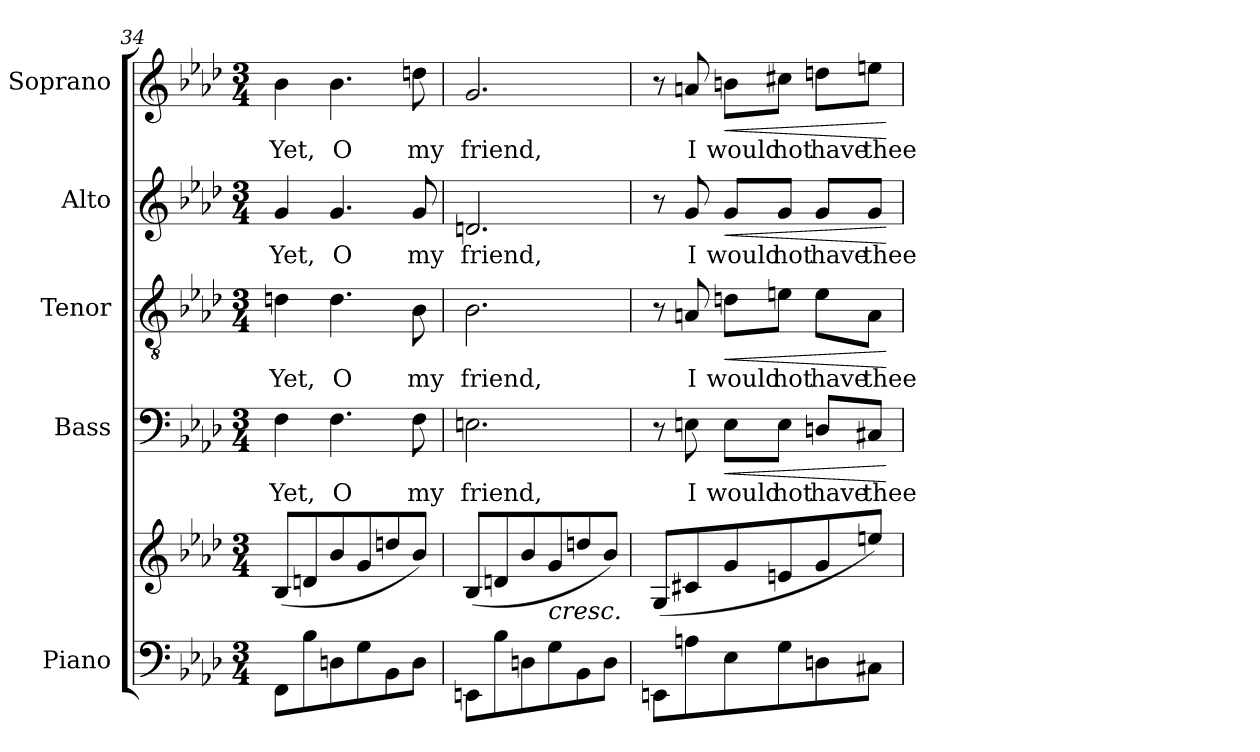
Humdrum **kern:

**kern	**kern	**kern	**text	**dynam	**kern	**text	**dynam	**kern	**text	**dynam	**kern	**text	**dynam
*part5	*part5	*part4	*part4	*part4	*part3	*part3	*part3	*part2	*part2	*part2	*part1	*part1	*part1
*staff6	*staff5	*staff4	*staff4	*staff4	*staff3	*staff3	*staff3	*staff2	*staff2	*staff2	*staff1	*staff1	*staff1
*I"Piano	*	*I"Bass	*	*	*I"Tenor	*	*	*I"Alto	*	*	*I"Soprano	*	*
*I'Pno.	*	*I'B.	*	*	*I'T.	*	*	*I'A.	*	*	*I'S.	*	*
*clefF4	*clefG2	*clefF4	*	*	*clefGv2	*	*	*clefG2	*	*	*clefG2	*	*
*k[b-e-a-d-]	*k[b-e-a-d-]	*k[b-e-a-d-]	*	*	*k[b-e-a-d-]	*	*	*k[b-e-a-d-]	*	*	*k[b-e-a-d-]	*	*
*M3/4	*M3/4	*M3/4	*	*	*M3/4	*	*	*M3/4	*	*	*M3/4	*	*
=34	=34	=34	=34	=34	=34	=34	=34	=34	=34	=34	=34	=34	=34
8FF\L	(8B-/L	4F\	Yet,	.	4dn\	Yet,	.	4g/	Yet,	.	4b-\	Yet,	.
8B-\	8dn/	.	.	.	.	.	.	.	.	.	.	.	.
8Dn\	8b-/	4.F\	O	.	4.d\	O	.	4.g/	O	.	4.b-\	O	.
8G\	8g/	.	.	.	.	.	.	.	.	.	.	.	.
8BB-\	8ddn/	.	.	.	.	.	.	.	.	.	.	.	.
8D\J	8b-/J)	8F\	my	.	8B-\	my	.	8g/	my	.	8ddn\	my	.
=35	=35	=35	=35	=35	=35	=35	=35	=35	=35	=35	=35	=35	=35
8EEn\L	(8B-/L	2.En\	friend,	.	2.B-\	friend,	.	2.dn/	friend,	.	2.g/	friend,	.
8B-\	8dn/	.	.	.	.	.	.	.	.	.	.	.	.
8Dn\	8b-/	.	.	.	.	.	.	.	.	.	.	.	.
!	!LO:TX:b:i:t=cresc.	!	!	!	!	!	!	!	!	!	!	!	!
8G\	8g/	.	.	.	.	.	.	.	.	.	.	.	.
8BB-\	8ddn/	.	.	.	.	.	.	.	.	.	.	.	.
8D\J	8b-/J)	.	.	.	.	.	.	.	.	.	.	.	.
=36	=36	=36	=36	=36	=36	=36	=36	=36	=36	=36	=36	=36	=36
8EEn\L	(8G/L	8r	.	.	8r	.	.	8r	.	.	8r	.	.
8An\	8c#X/	8En\	I	.	8An/	I	.	8g/	I	.	8an/	I	.
!	!	!	!	!LO:HP:b	!	!	!LO:HP:b	!	!	!LO:HP:b	!	!	!LO:HP:b
8E-\	8g/	8E\L	would	<	8dn\L	would	<	8g/L	would	<	8bn\L	would	<
8G\	8en/	8E\J	not	.	8en\J	not	.	8g/J	not	.	8cc#X\J	not	.
8Dn\	8g/	8Dn/L	have	.	8e\L	have	.	8g/L	have	.	8ddn\L	have	.
8C#X\J	8een/J)	8C#X/J	thee	.	8A\J	thee	.	8g/J	thee	.	8een\J	thee	.
.	.	.	.	[	.	.	[	.	.	[	.	.	[
=	=	=	=	=	=	=	=	=	=	=	=	=	=
*-	*-	*-	*-	*-	*-	*-	*-	*-	*-	*-	*-	*-	*-
